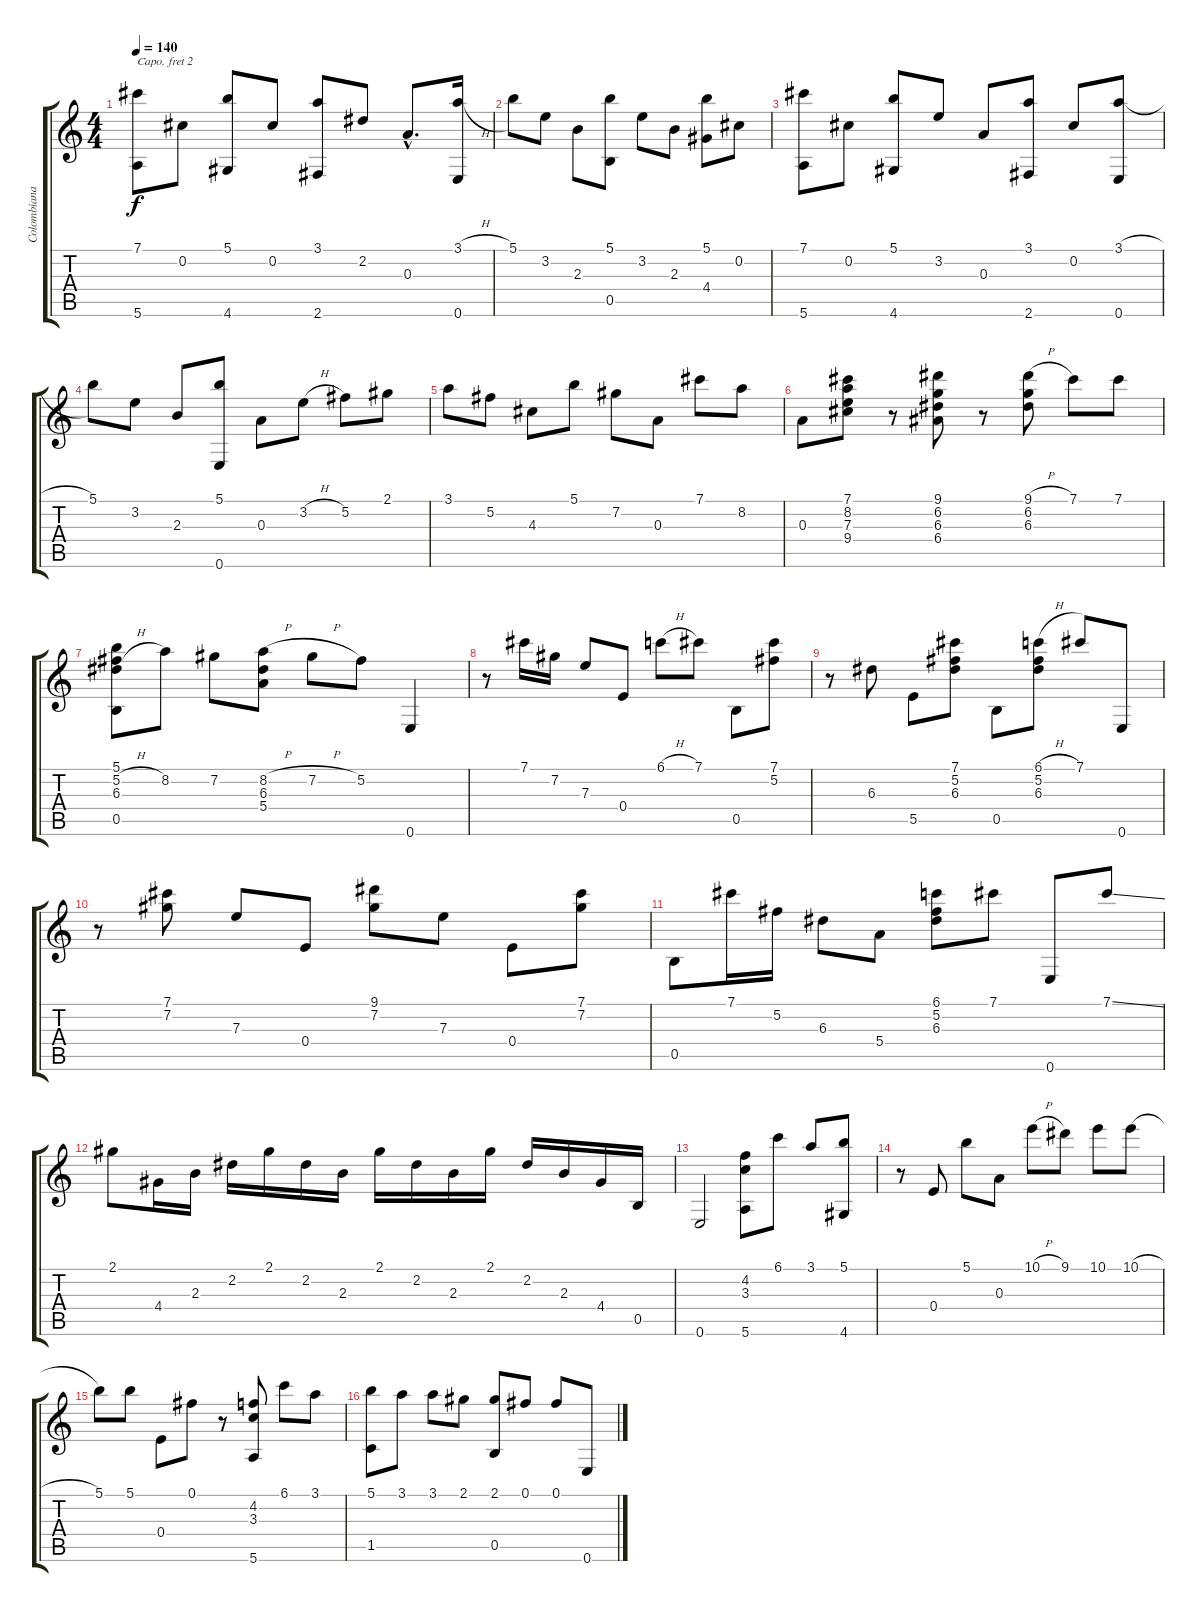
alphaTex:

\track ("Colombiana" "Colombiana") {instrument acousticguitarnylon}
\staff {score tabs}
\capo 2
\tuning (E4 B3 G3 D3 A2 D2) {hide}
\ts (4 4)
\tempo 140
\clef g2
\ks c
(7.1 5.6).8{dy f} 0.2.8 (5.1 4.6).8 0.2.8 (3.1 2.6).8 2.2.8 0.3{hac}.8{d} (3.1{h} 0.6).16 |
5.1.8 3.2.8 2.3.8 (5.1 0.5).8 3.2.8 2.3.8 (5.1 4.4).8 0.2.8 |
(7.1 5.6).8 0.2.8 (5.1 4.6).8 3.2.8 0.3.8 (3.1 2.6).8 0.2.8 (3.1{h} 0.6).8 |
5.1.8 3.2.8 2.3.8 (5.1 0.6).8 0.3.8 3.2{h}.8 5.2.8 2.1.8 |
3.1.8 5.2.8 4.3.8 5.1.8 7.2.8 0.3.8 7.1.8 8.2.8 |
0.3.8 (7.1 8.2 7.3 9.4).8 r.8 (9.1 6.2 6.3 6.4).8 r.8 (9.1{h} 6.2 6.3).8 7.1.8 7.1.8 |
(5.1 5.2{h} 6.3 0.5).8 8.2.8 7.2.8 (8.2{h} 6.3 5.4).8 7.2{h}.8 5.2.8 0.6.4 |
r.8 7.1.16 7.2.16 7.3.8 0.4.8 6.1{h}.8 7.1.8 0.5.8 (7.1 5.2).8 |
r.8 6.3.8 5.5.8 (7.1 5.2 6.3).8 0.5.8 (6.1{h} 5.2 6.3).8 7.1.8 0.6.8 |
r.8 (7.1 7.2).8 7.3.8 0.4.8 (9.1 7.2).8 7.3.8 0.4.8 (7.1 7.2).8 |
0.5.8 7.1.16 5.2.16 6.3.8 5.4.8 (6.1 5.2 6.3).8 7.1.8 0.6.8 7.1{ss}.8 |
2.1.8 4.4.16 2.3.16 2.2.16 2.1.16 2.2.16 2.3.16 2.1.16 2.2.16 2.3.16 2.1.16 2.2.16 2.3.16 4.4.16 0.5.16 |
0.6.2 (4.2 3.3 5.6).8 6.1.8 3.1.8 (5.1 4.6).8 |
r.8 0.4.8 5.1.8 0.3.8 10.1{h}.8 9.1.8 10.1.8 10.1{h}.8 |
5.1.8 5.1.8 0.4.8 0.1.8 r.8 (4.2 3.3 5.6).8 6.1.8 3.1.8 |
(5.1 1.5).8 3.1.8 3.1.8 2.1.8 (2.1 0.5).8 0.1.8 0.1.8 0.6.8
